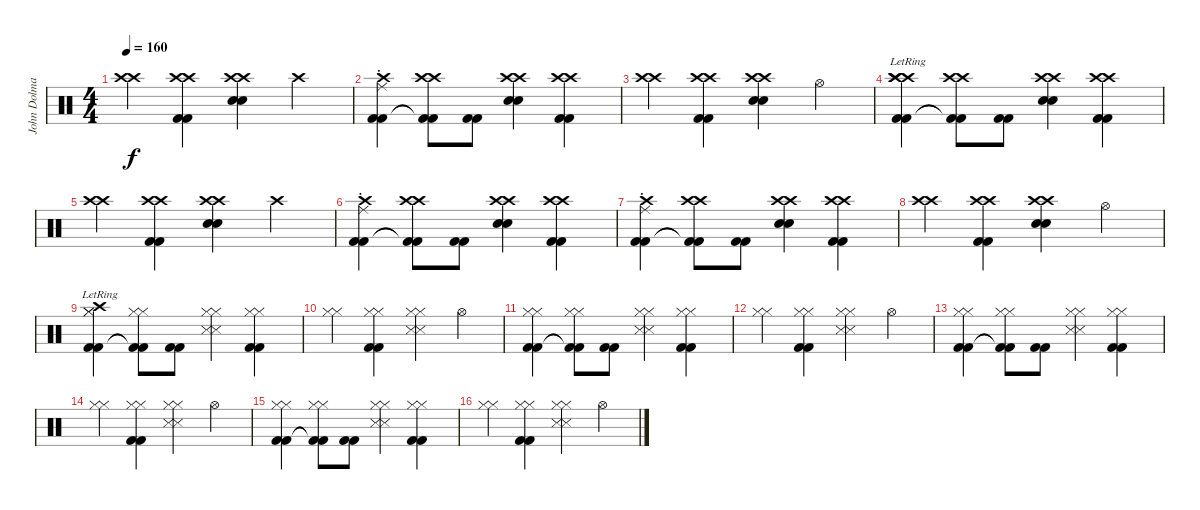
\track ("John Dolmayan" "John Dolma") {instrument percussion}
\staff {score}
\articulation defaults
\ts (4 4)
\tempo 160
\clef neutral
\ks c
("Crash high (hit)" "Crash high (hit)").4{dy f} ("Kick (hit) 2" "Kick (hit) 2" "Crash high (hit)" "Crash high (hit)").4 ("Snare (hit) 2" "Snare (hit) 2" "Crash high (hit)" "Crash high (hit)").4 "Crash high (hit)".4 |
("Kick (hit) 2" "Kick (hit) 2" "Crash high (hit)" "Ride (choke)").4 ("Kick (hit) 2"{t} "Kick (hit) 2"{t} "Crash high (hit)" "Crash high (hit)").8 ("Kick (hit) 2" "Kick (hit) 2").8 ("Snare (hit) 2" "Snare (hit) 2" "Crash high (hit)" "Crash high (hit)").4 ("Kick (hit) 2" "Kick (hit) 2" "Crash high (hit)" "Crash high (hit)").4 |
("Crash high (hit)" "Crash high (hit)").4 ("Kick (hit) 2" "Kick (hit) 2" "Crash high (hit)" "Crash high (hit)").4 ("Snare (hit) 2" "Snare (hit) 2" "Crash high (hit)" "Crash high (hit)").4 "Hi-Hat (open)".4 |
("Kick (hit) 2" "Kick (hit) 2" "Crash high (hit)" "Crash high (hit)" "Crash high (hit)"{lr}).4 ("Kick (hit) 2"{t} "Kick (hit) 2"{t} "Crash high (hit)" "Crash high (hit)").8 ("Kick (hit) 2" "Kick (hit) 2").8 ("Snare (hit) 2" "Snare (hit) 2" "Crash high (hit)" "Crash high (hit)").4 ("Kick (hit) 2" "Kick (hit) 2" "Crash high (hit)" "Crash high (hit)").4 |
("Crash high (hit)" "Crash high (hit)").4 ("Kick (hit) 2" "Kick (hit) 2" "Crash high (hit)" "Crash high (hit)").4 ("Snare (hit) 2" "Snare (hit) 2" "Crash high (hit)" "Crash high (hit)").4 "Crash high (hit)".4 |
("Kick (hit) 2" "Kick (hit) 2" "Crash high (hit)" "Ride (choke)").4 ("Kick (hit) 2"{t} "Kick (hit) 2"{t} "Crash high (hit)" "Crash high (hit)").8 ("Kick (hit) 2" "Kick (hit) 2").8 ("Snare (hit) 2" "Snare (hit) 2" "Crash high (hit)" "Crash high (hit)").4 ("Kick (hit) 2" "Kick (hit) 2" "Crash high (hit)" "Crash high (hit)").4 |
("Kick (hit) 2" "Kick (hit) 2" "Crash high (hit)" "Ride (choke)").4 ("Kick (hit) 2"{t} "Kick (hit) 2"{t} "Crash high (hit)" "Crash high (hit)").8 ("Kick (hit) 2" "Kick (hit) 2").8 ("Snare (hit) 2" "Snare (hit) 2" "Crash high (hit)" "Crash high (hit)").4 ("Kick (hit) 2" "Kick (hit) 2" "Crash high (hit)" "Crash high (hit)").4 |
("Crash high (hit)" "Crash high (hit)").4 ("Kick (hit) 2" "Kick (hit) 2" "Crash high (hit)" "Crash high (hit)").4 ("Snare (hit) 2" "Snare (hit) 2" "Crash high (hit)" "Crash high (hit)").4 "Hi-Hat (open)".4 |
("Kick (hit) 2" "Kick (hit) 2" "Hi-Hat (closed)" "Hi-Hat (closed)" "Crash high (hit)"{lr}).4 ("Kick (hit) 2"{t} "Kick (hit) 2"{t} "Hi-Hat (closed)" "Hi-Hat (closed)").8 ("Kick (hit) 2" "Kick (hit) 2").8 ("Snare (side stick) 3" "Snare (side stick) 3" "Hi-Hat (closed)" "Hi-Hat (closed)").4 ("Kick (hit) 2" "Kick (hit) 2" "Hi-Hat (closed)" "Hi-Hat (closed)").4 |
("Hi-Hat (closed)" "Hi-Hat (closed)").4 ("Kick (hit) 2" "Kick (hit) 2" "Hi-Hat (closed)" "Hi-Hat (closed)").4 ("Snare (side stick) 3" "Snare (side stick) 3" "Hi-Hat (closed)" "Hi-Hat (closed)").4 "Hi-Hat (open)".4 |
("Kick (hit) 2" "Kick (hit) 2" "Hi-Hat (closed)" "Hi-Hat (closed)").4 ("Kick (hit) 2"{t} "Kick (hit) 2"{t} "Hi-Hat (closed)" "Hi-Hat (closed)").8 ("Kick (hit) 2" "Kick (hit) 2").8 ("Snare (side stick) 3" "Snare (side stick) 3" "Hi-Hat (closed)" "Hi-Hat (closed)").4 ("Kick (hit) 2" "Kick (hit) 2" "Hi-Hat (closed)" "Hi-Hat (closed)").4 |
("Hi-Hat (closed)" "Hi-Hat (closed)").4 ("Kick (hit) 2" "Kick (hit) 2" "Hi-Hat (closed)" "Hi-Hat (closed)").4 ("Snare (side stick) 3" "Snare (side stick) 3" "Hi-Hat (closed)" "Hi-Hat (closed)").4 "Hi-Hat (open)".4 |
("Kick (hit) 2" "Kick (hit) 2" "Hi-Hat (closed)" "Hi-Hat (closed)").4 ("Kick (hit) 2"{t} "Kick (hit) 2"{t} "Hi-Hat (closed)" "Hi-Hat (closed)").8 ("Kick (hit) 2" "Kick (hit) 2").8 ("Snare (side stick) 3" "Snare (side stick) 3" "Hi-Hat (closed)" "Hi-Hat (closed)").4 ("Kick (hit) 2" "Kick (hit) 2" "Hi-Hat (closed)" "Hi-Hat (closed)").4 |
("Hi-Hat (closed)" "Hi-Hat (closed)").4 ("Kick (hit) 2" "Kick (hit) 2" "Hi-Hat (closed)" "Hi-Hat (closed)").4 ("Snare (side stick) 3" "Snare (side stick) 3" "Hi-Hat (closed)" "Hi-Hat (closed)").4 "Hi-Hat (open)".4 |
("Kick (hit) 2" "Kick (hit) 2" "Hi-Hat (closed)" "Hi-Hat (closed)").4 ("Kick (hit) 2"{t} "Kick (hit) 2"{t} "Hi-Hat (closed)" "Hi-Hat (closed)").8 ("Kick (hit) 2" "Kick (hit) 2").8 ("Snare (side stick) 3" "Snare (side stick) 3" "Hi-Hat (closed)" "Hi-Hat (closed)").4 ("Kick (hit) 2" "Kick (hit) 2" "Hi-Hat (closed)" "Hi-Hat (closed)").4 |
("Hi-Hat (closed)" "Hi-Hat (closed)").4 ("Kick (hit) 2" "Kick (hit) 2" "Hi-Hat (closed)" "Hi-Hat (closed)").4 ("Snare (side stick) 3" "Snare (side stick) 3" "Hi-Hat (closed)" "Hi-Hat (closed)").4 "Hi-Hat (open)".4
